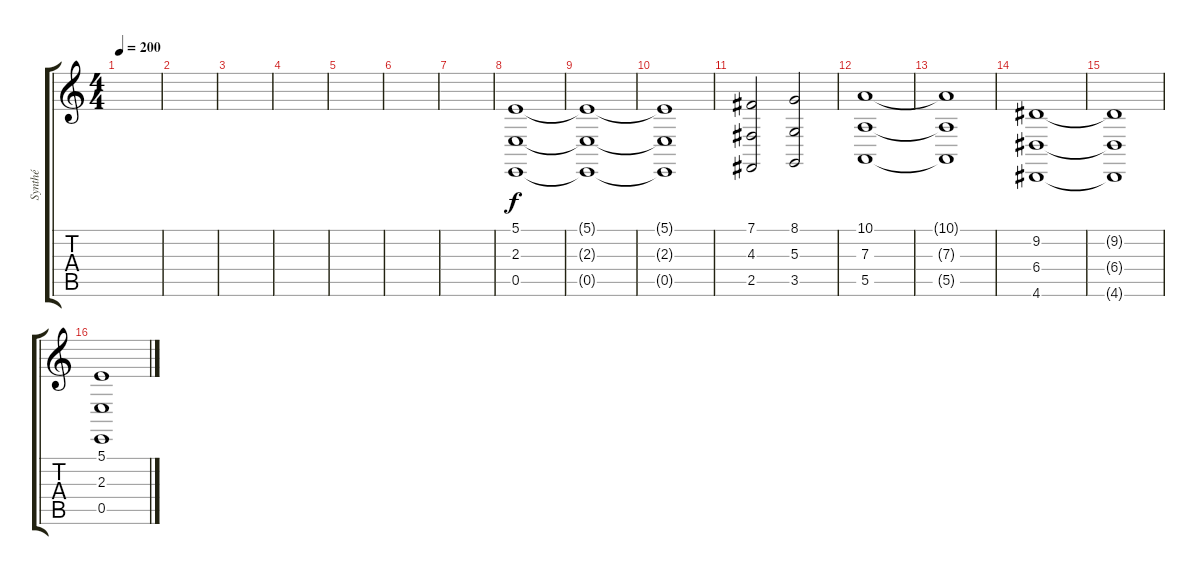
\track ("Synthé" "Synthé") {instrument choiraahs}
\staff {score tabs}
\tuning (B3 Gb3 D3 A2 E2 B1) {hide}
\ts (4 4)
\tempo 200
\clef g2
\ks c
|
|
|
|
|
|
|
\section ("" "")
(5.1 2.3 0.5).1 |
(5.1{t} 2.3{t} 0.5{t}).1 |
(5.1{t} 2.3{t} 0.5{t}).1 |
(7.1 4.3 2.5).2 (8.1 5.3 3.5).2 |
(10.1 7.3 5.5).1 |
(10.1{t} 7.3{t} 5.5{t}).1 |
(9.2 6.4 4.6).1 |
(9.2{t} 6.4{t} 4.6{t}).1 |
(5.1 2.3 0.5).1
